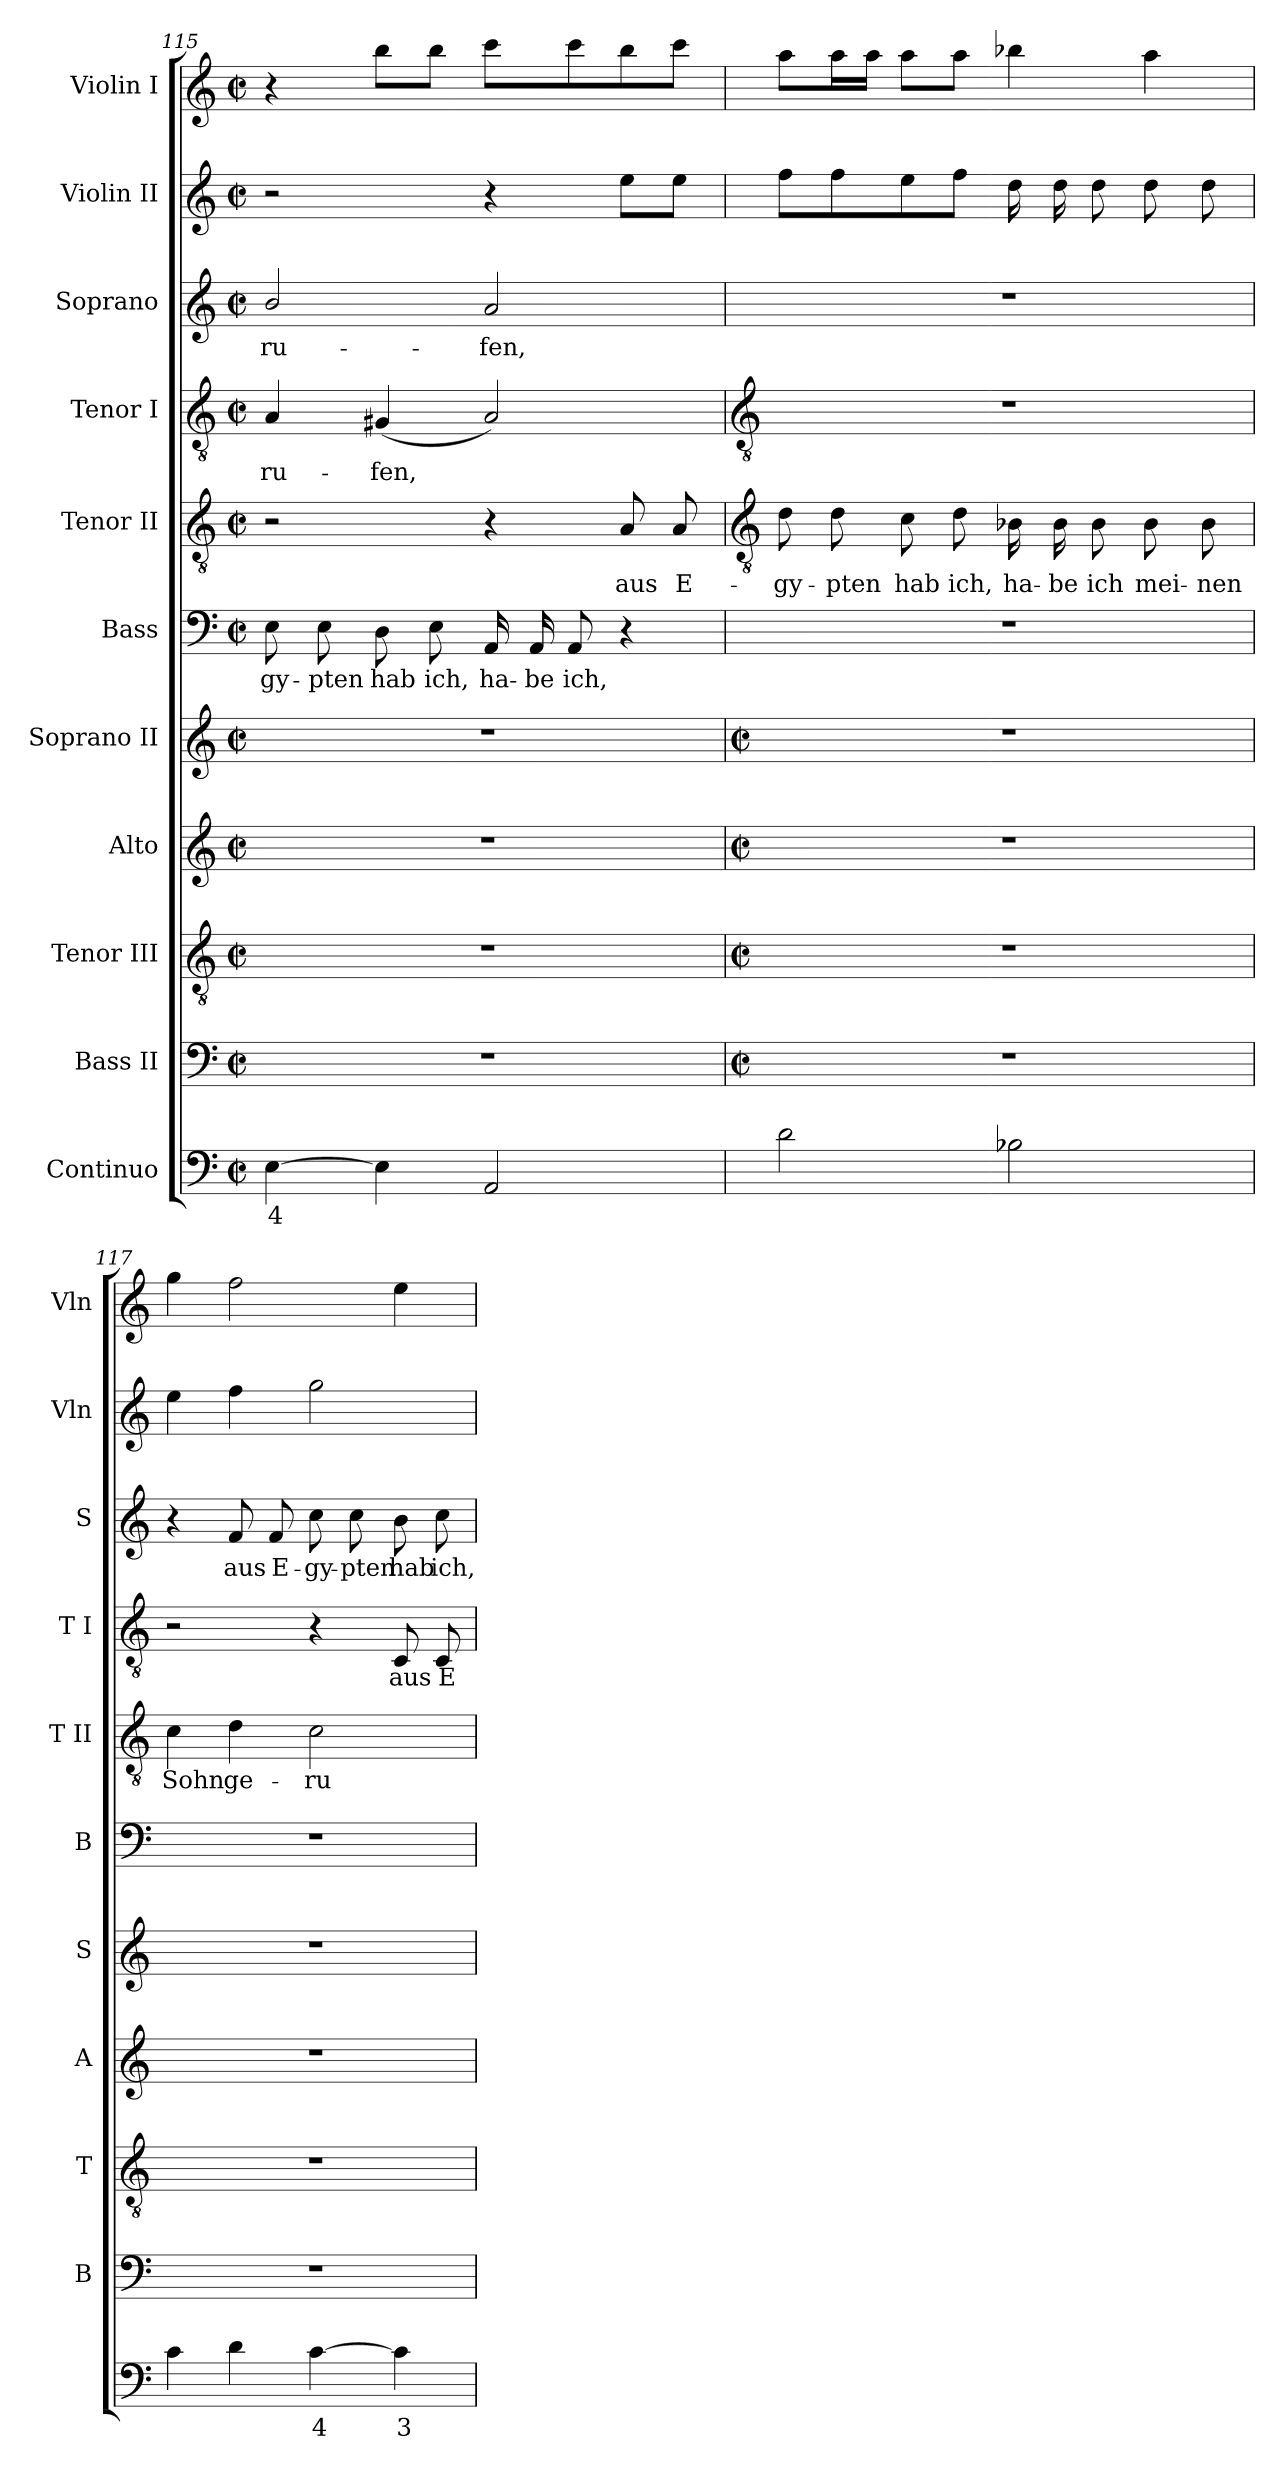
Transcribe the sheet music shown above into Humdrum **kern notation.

**kern	**text	**kern	**kern	**kern	**kern	**kern	**text	**kern	**text	**kern	**text	**kern	**text	**kern	**kern
*part11	*part11	*part10	*part9	*part8	*part7	*part6	*part6	*part5	*part5	*part4	*part4	*part3	*part3	*part2	*part1
*staff11	*staff11	*staff10	*staff9	*staff8	*staff7	*staff6	*staff6	*staff5	*staff5	*staff4	*staff4	*staff3	*staff3	*staff2	*staff1
*I"Continuo	*	*I"Bass II	*I"Tenor III	*I"Alto	*I"Soprano II	*I"Bass	*	*I"Tenor II	*	*I"Tenor I	*	*I"Soprano	*	*I"Violin II	*I"Violin I
*	*	*I'B	*I'T	*I'A	*I'S	*I'B	*	*I'T II	*	*I'T I	*	*I'S	*	*I'Vln	*I'Vln
*clefF4	*	*clefF4	*clefGv2	*clefG2	*clefG2	*clefF4	*	*clefGv2	*	*clefGv2	*	*clefG2	*	*clefG2	*clefG2
*k[]	*	*k[]	*k[]	*k[]	*k[]	*k[]	*	*k[]	*	*k[]	*	*k[]	*	*k[]	*k[]
*C:	*	*C:	*C:	*C:	*C:	*C:	*	*C:	*	*C:	*	*C:	*	*C:	*C:
*M2/2	*	*M2/2	*M2/2	*M2/2	*M2/2	*M2/2	*	*M2/2	*	*M2/2	*	*M2/2	*	*M2/2	*M2/2
*met(c|)	*	*met(c|)	*met(c|)	*met(c|)	*met(c|)	*met(c|)	*	*met(c|)	*	*met(c|)	*	*met(c|)	*	*met(c|)	*met(c|)
=115	=115	=115	=115	=115	=115	=115	=115	=115	=115	=115	=115	=115	=115	=115	=115
!	!LO:LY:b	!	!	!	!	!	!LO:LY:b	!	!	!	!LO:LY:b	!	!LO:LY:b	!	!
[4E	4	1r	1r	1r	1r	8E	-gy-	2r	.	4A	-ru-	2b/	-ru-	2r	4r
!	!	!	!	!	!	!	!LO:LY:b	!	!	!	!	!	!	!	!
.	.	.	.	.	.	8E	-pten	.	.	.	.	.	.	.	.
!	!	!	!	!	!	!	!LO:LY:b	!	!	!	!LO:LY:b	!	!	!	!
4E]	.	.	.	.	.	8D	hab	.	.	(<4G#X	-fen,	.	.	.	8bbL
!	!	!	!	!	!	!	!LO:LY:b	!	!	!	!	!	!	!	!
.	.	.	.	.	.	8E	ich,	.	.	.	.	.	.	.	8bbJ
!	!	!	!	!	!	!	!LO:LY:b	!	!	!	!	!	!LO:LY:b	!	!
2AA	.	.	.	.	.	16AA	ha-	4r	.	2A)	.	2a	-fen,	4r	8cccL
!	!	!	!	!	!	!	!LO:LY:b	!	!	!	!	!	!	!	!
.	.	.	.	.	.	16AA	-be	.	.	.	.	.	.	.	.
!	!	!	!	!	!	!	!LO:LY:b	!	!	!	!	!	!	!	!
.	.	.	.	.	.	8AA	ich,	.	.	.	.	.	.	.	8ccc
!	!	!	!	!	!	!	!	!	!LO:LY:b	!	!	!	!	!	!
.	.	.	.	.	.	4r	.	8A	aus	.	.	.	.	8eeL	8bb
!	!	!	!	!	!	!	!	!	!LO:LY:b	!	!	!	!	!	!
.	.	.	.	.	.	.	.	8A	E-	.	.	.	.	8eeJ	8cccJ
!!LO:LB:g=z
=116	=116	=116	=116	=116	=116	=116	=116	=116	=116	=116	=116	=116	=116	=116	=116
*	*	*	*	*	*	*	*	*clefGv2	*	*clefGv2	*	*	*	*	*
*	*	*M2/2	*M2/2	*M2/2	*M2/2	*	*	*	*	*	*	*	*	*	*
*	*	*met(c|)	*met(c|)	*met(c|)	*met(c|)	*	*	*	*	*	*	*	*	*	*
!	!	!	!	!	!	!	!	!	!LO:LY:b	!	!	!	!	!	!
2d	.	1r	1r	1r	1r	1r	.	8d	-gy-	1r	.	1r	.	8ffL	8aaL
!	!	!	!	!	!	!	!	!	!LO:LY:b	!	!	!	!	!	!
.	.	.	.	.	.	.	.	8d	-pten	.	.	.	.	8ff	16aaL
.	.	.	.	.	.	.	.	.	.	.	.	.	.	.	16aaJJ
!	!	!	!	!	!	!	!	!	!LO:LY:b	!	!	!	!	!	!
.	.	.	.	.	.	.	.	8c	hab	.	.	.	.	8ee	8aaL
!	!	!	!	!	!	!	!	!	!LO:LY:b	!	!	!	!	!	!
.	.	.	.	.	.	.	.	8d	ich,	.	.	.	.	8ffJ	8aaJ
!	!	!	!	!	!	!	!	!	!LO:LY:b	!	!	!	!	!	!
2B-X	.	.	.	.	.	.	.	16B-X	ha-	.	.	.	.	16ddLL	4bb-X
!	!	!	!	!	!	!	!	!	!LO:LY:b	!	!	!	!	!	!
.	.	.	.	.	.	.	.	16B-	-be	.	.	.	.	16dd	.
!	!	!	!	!	!	!	!	!	!LO:LY:b	!	!	!	!	!	!
.	.	.	.	.	.	.	.	8B-	ich	.	.	.	.	8ddJ	.
!	!	!	!	!	!	!	!	!	!LO:LY:b	!	!	!	!	!	!
.	.	.	.	.	.	.	.	8B-	mei-	.	.	.	.	8ddL	4aa
!	!	!	!	!	!	!	!	!	!LO:LY:b	!	!	!	!	!	!
.	.	.	.	.	.	.	.	8B-	-nen	.	.	.	.	8ddJ	.
=117	=117	=117	=117	=117	=117	=117	=117	=117	=117	=117	=117	=117	=117	=117	=117
!	!	!	!	!	!	!	!	!	!LO:LY:b	!	!	!	!	!	!
4c	.	1r	1r	1r	1r	1r	.	4c	Sohn	2r	.	4r	.	4ee	4gg
!	!	!	!	!	!	!	!	!	!LO:LY:b	!	!	!	!LO:LY:b	!	!
4d	.	.	.	.	.	.	.	4d	ge-	.	.	8f	aus	4ff	2ff
!	!	!	!	!	!	!	!	!	!	!	!	!	!LO:LY:b	!	!
.	.	.	.	.	.	.	.	.	.	.	.	8f	E-	.	.
!	!LO:LY:b	!	!	!	!	!	!	!	!LO:LY:b	!	!	!	!LO:LY:b	!	!
[4c	4	.	.	.	.	.	.	2c	-ru-	4r	.	8cc	-gy-	2gg	.
!	!	!	!	!	!	!	!	!	!	!	!	!	!LO:LY:b	!	!
.	.	.	.	.	.	.	.	.	.	.	.	8cc	-pten	.	.
!	!LO:LY:b	!	!	!	!	!	!	!	!	!	!LO:LY:b	!	!LO:LY:b	!	!
4c]	3	.	.	.	.	.	.	.	.	8C	aus	8b	hab	.	4ee
!	!	!	!	!	!	!	!	!	!	!	!LO:LY:b	!	!LO:LY:b	!	!
.	.	.	.	.	.	.	.	.	.	8C	E-	8cc	ich,	.	.
=	=	=	=	=	=	=	=	=	=	=	=	=	=	=	=
*-	*-	*-	*-	*-	*-	*-	*-	*-	*-	*-	*-	*-	*-	*-	*-
